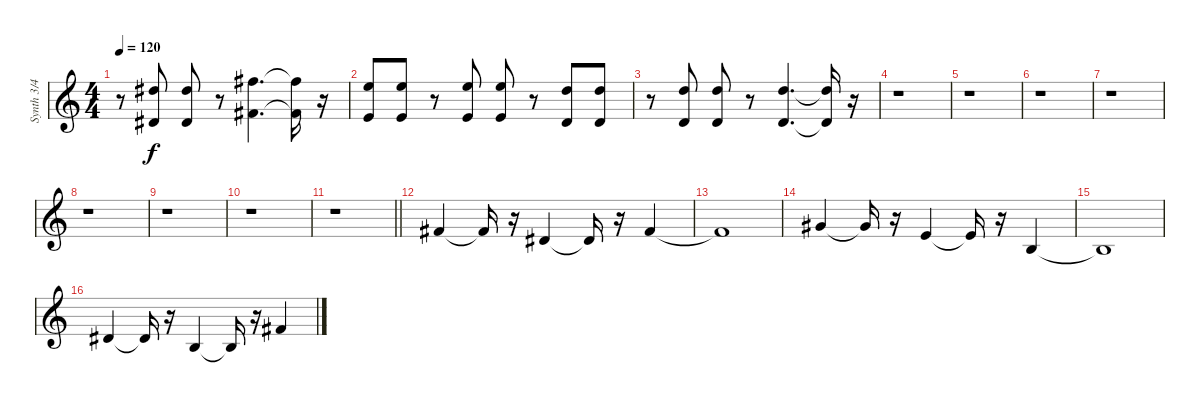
\track ("Synth 3/4 (Strings)" "Synth 3/4 ") {instrument stringensemble1}
\staff {score}
\tuning (E4 B3 G3 D3 A2 E2) {hide}
\ts (4 4)
\tempo 120
\clef g2
\ks c
r.8{dy f} (11.1 13.4).8 (11.1 13.4).8 r.8 (14.1 11.3).4{d} (14.1{t} 11.3{t}).16 r.16 |
(12.1 14.4).8 (12.1 14.4).8 r.8 (12.1 14.4).8 (12.1 14.4).8 r.8 (10.1 12.4).8 (10.1 12.4).8 |
r.8 (10.1 12.4).8 (10.1 12.4).8 r.8 (10.1 12.4).4{d} (10.1{t} 12.4{t}).16 r.16 |
r.1 |
r.1 |
r.1 |
r.1 |
r.1 |
r.1 |
r.1 |
\barLineRight lightlight
r.1 |
2.1.4{volume 13 balance 10 instrument brasssection} 2.1{t}.16 r.16 4.2.4 4.2{t}.16 r.16 2.1.4 |
2.1{t}.1 |
4.1.4 4.1{t}.16 r.16 0.1.4 0.1{t}.16 r.16 0.2.4 |
0.2{t}.1 |
4.2.4 4.2{t}.16 r.16 4.3.4 4.3{t}.16 r.16 2.1.4
